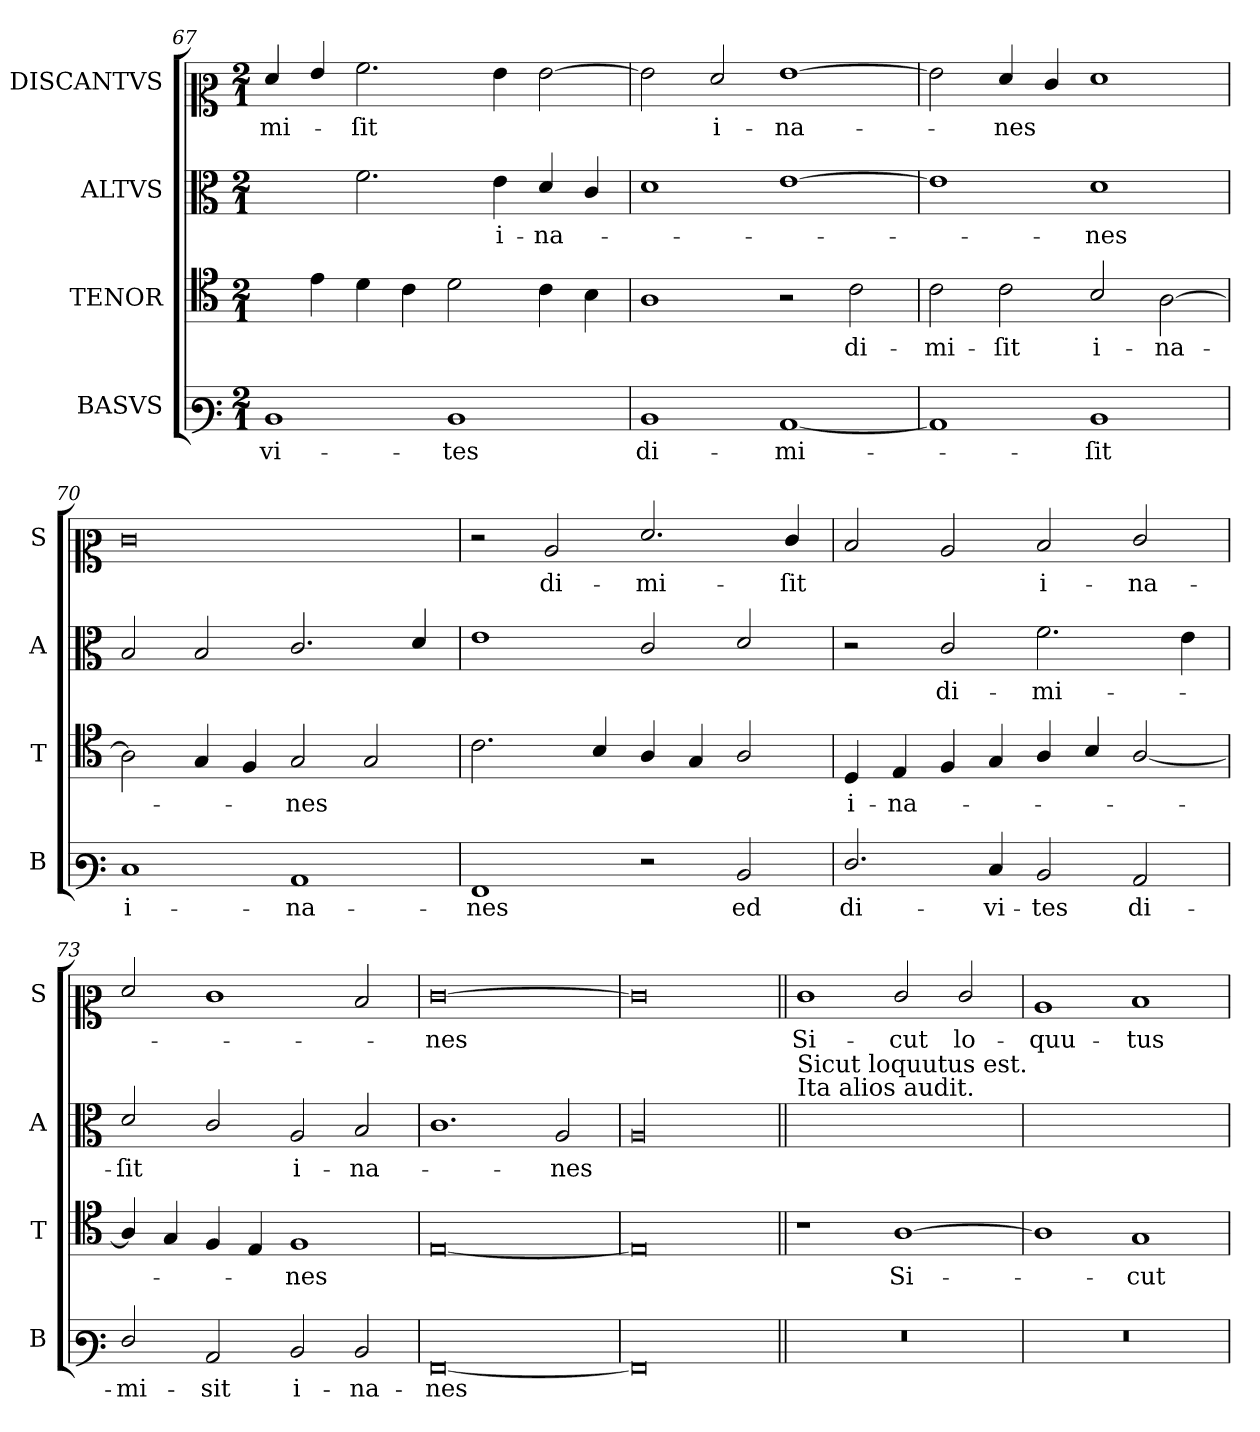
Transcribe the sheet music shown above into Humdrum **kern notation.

**kern	**text	**kern	**text	**kern	**text	**kern	**text
*part4	*part4	*part3	*part3	*part2	*part2	*part1	*part1
*staff4	*staff4	*staff3	*staff3	*staff2	*staff2	*staff1	*staff1
*I"BASVS	*	*I"TENOR	*	*I"ALTVS	*	*I"DISCANTVS	*
*I'B	*	*I'T	*	*I'A	*	*I'S	*
*clefF3	*	*clefC4	*	*clefC3	*	*clefC2	*
*k[]	*	*k[]	*	*k[]	*	*k[]	*
*E:phr	*	*E:phr	*	*E:phr	*	*E:phr	*
*M2/1	*	*M2/1	*	*M2/1	*	*M2/1	*
=67	=67	=67	=67	=67	=67	=67	=67
1D	-vi-	4ryy	.	2ryy	.	4f/	-mi-
.	.	4e\	.	.	.	4g/	.
.	.	4d\	.	2.f\	.	2.a\	-ſit
.	.	4c\	.	.	.	.	.
1D	-tes	2d\	.	.	.	.	.
.	.	.	.	4e\	i-	4g\	.
.	.	4c\	.	4d/	-na-	[2g	.
.	.	4B\	.	4c/	.	.	.
=68	=68	=68	=68	=68	=68	=68	=68
1D	di-	1A	.	1d	.	2g]	.
.	.	.	.	.	.	2f/	i-
[1C	-mi-	2r	.	[1e	.	[1g	-na-
.	.	2c\	di-	.	.	.	.
=69	=69	=69	=69	=69	=69	=69	=69
1C]	.	2c\	-mi-	1e]	.	2g]	.
.	.	2c\	-ſit	.	.	4f/	-nes
.	.	.	.	.	.	4e/	.
1D	-ſit	2B/	i-	1d	-nes	1f	.
.	.	[2A	-na-	.	.	.	.
=70	=70	=70	=70	=70	=70	=70	=70
1E	i-	2A]	.	2B/	.	0e	.
.	.	4G/	.	2B/	.	.	.
.	.	4F/	.	.	.	.	.
1C	-na-	2G/	-nes	2.c/	.	.	.
.	.	2G/	.	.	.	.	.
.	.	.	.	4d/	.	.	.
=71	=71	=71	=71	=71	=71	=71	=71
1AA	-nes	2.c\	.	1e	.	2r	.
.	.	.	.	.	.	2c/	di-
.	.	4B/	.	.	.	.	.
2r	.	4A/	.	2c/	.	2.f/	-mi-
.	.	4G/	.	.	.	.	.
!	!LO:LY:i	!	!	!	!	!	!
2D/	ed	2A/	.	2d/	.	.	.
.	.	.	.	.	.	4e/	-ſit
=72	=72	=72	=72	=72	=72	=72	=72
!	!LO:LY:i	!	!	!	!	!	!
2.F/	di-	4D/	i-	2r	.	2d/	.
.	.	4E/	-na-	.	.	.	.
.	.	4F/	.	2c/	di-	2c/	.
!	!LO:LY:i	!	!	!	!	!	!
4E/	-vi-	4G/	.	.	.	.	.
!	!LO:LY:i	!	!	!	!	!	!
2D/	-tes	4A/	.	2.f\	-mi-	2d/	i-
.	.	4B/	.	.	.	.	.
!	!LO:LY:i	!	!	!	!	!	!
2C/	di-	[2A/	.	.	.	2e/	-na-
.	.	.	.	4e\	.	.	.
=73	=73	=73	=73	=73	=73	=73	=73
!	!LO:LY:i	!	!	!	!	!	!
2F/	-mi-	4A/]	.	2d/	-ſit	2f/	.
.	.	4G/	.	.	.	.	.
!	!LO:LY:i	!	!	!	!	!	!
2C/	-sit	4F/	.	2c/	.	1e	.
.	.	4E/	.	.	.	.	.
!	!LO:LY:i	!	!	!	!	!	!
2D/	i-	1F	-nes	2A/	i-	.	.
!	!LO:LY:i	!	!	!	!	!	!
2D/	-na-	.	.	2B/	-na-	2d/	.
=74	=74	=74	=74	=74	=74	=74	=74
!	!LO:LY:i	!	!	!	!	!	!
[0AA	-nes	[0E	.	1.c	.	[0e	-nes
!	!	!	!	!	!LO:LY:i	!	!
.	.	.	.	2A/	-nes	.	.
=75	=75	=75	=75	=75	=75	=75	=75
!	!	!	!	!LO:N:vis=00	!	!	!
0AA]	.	0E]	.	0A	.	0e]	.
=76||	=76||	=76||	=76||	=76||	=76||	=76||	=76||
!	!	!	!	!LO:TX:a:t=Sicut loquutus est.\nIta alios audit.	!	!	!
0r	.	1r	.	0ryy	.	1e	Si-
.	.	[1A	Si-	.	.	2e/	-cut
.	.	.	.	.	.	2e/	lo-
=77	=77	=77	=77	=77	=77	=77	=77
0r	.	1A]	.	0ryy	.	1c	-quu-
.	.	1G	-cut	.	.	1d	-tus
=	=	=	=	=	=	=	=
*-	*-	*-	*-	*-	*-	*-	*-
